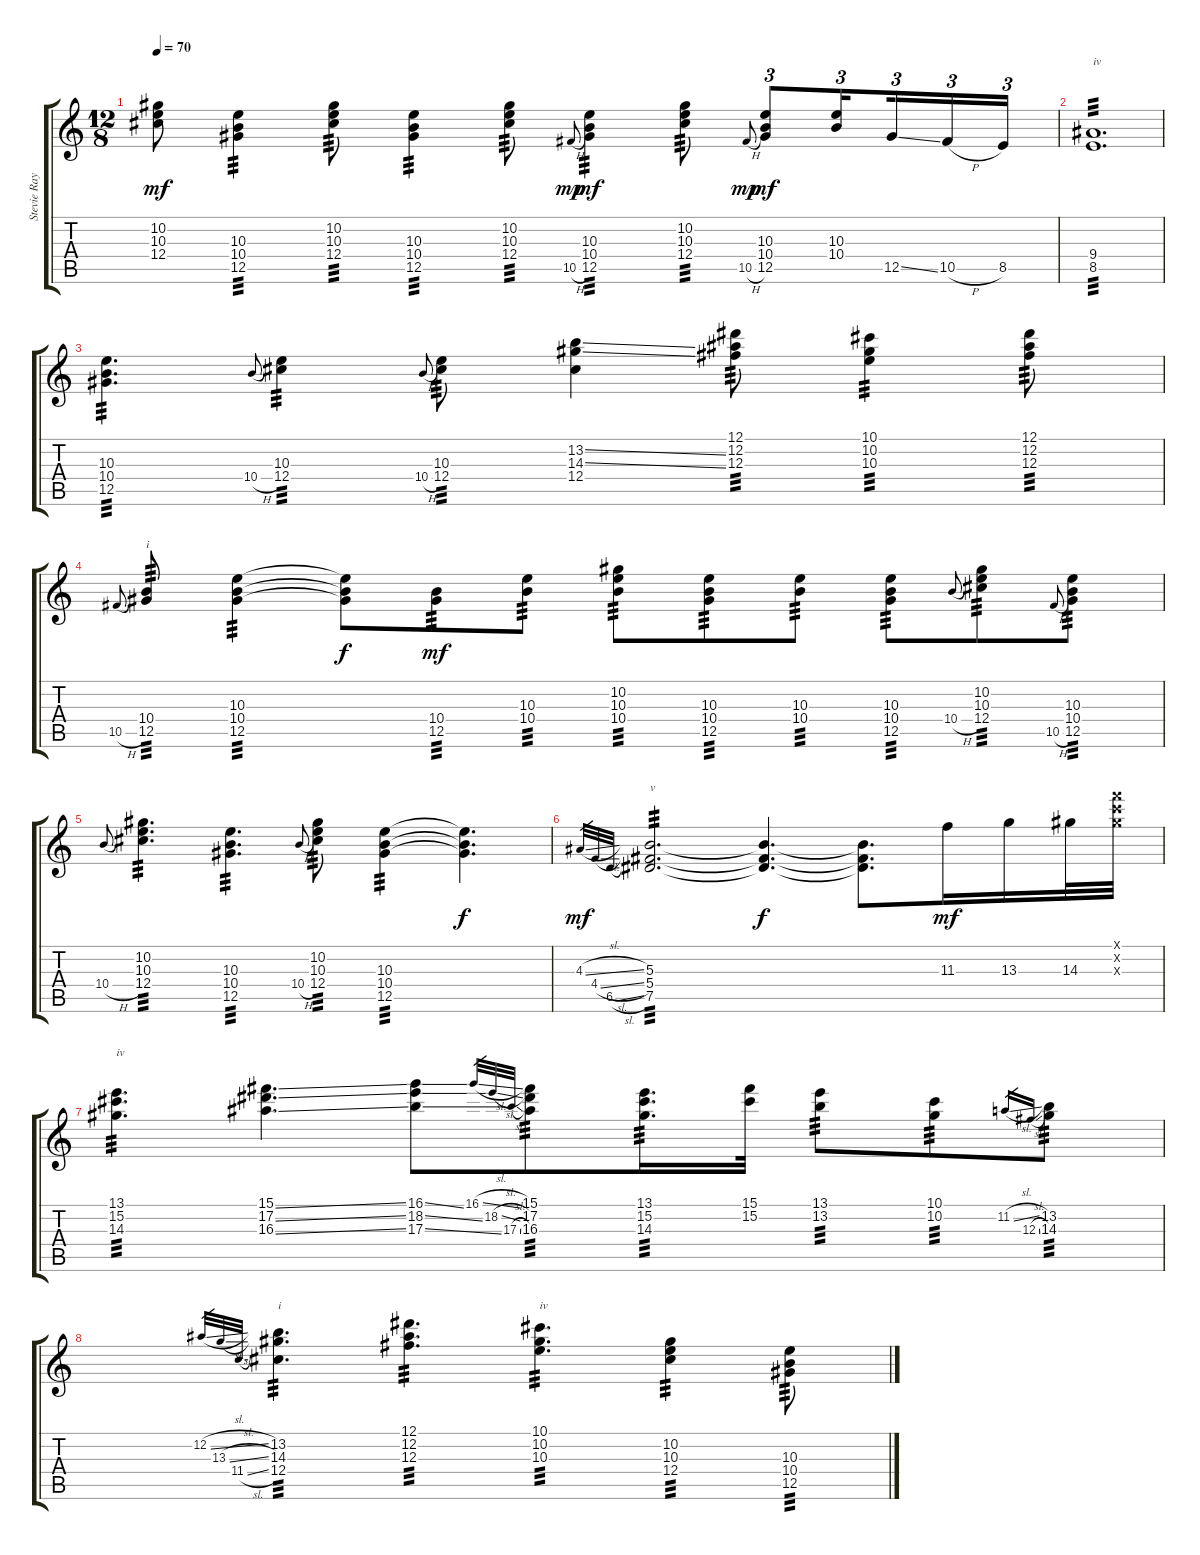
\track ("Stevie Ray Vaughan" "Stevie Ray") {instrument electricguitarjazz}
\staff {score tabs}
\tuning (Eb4 Bb3 Gb3 Db3 Ab2 Eb2) {hide}
\ts (12 8)
\tempo 70
\clef g2
\ks c
(10.2{t} 10.3{t} 12.4{t}).8{dy mf} (10.3 10.4 12.5).4{tp 3} (10.2 10.3 12.4).8{tp 3} (10.3 10.4 12.5).4{tp 3} (10.2 10.3 12.4).8{tp 3} 10.5{h}.8{gr onbeat dy mp} (10.3 10.4 12.5).4{tp 3 dy mf} (10.2 10.3 12.4).8{tp 3} 10.5{h}.8{gr onbeat dy mp} (10.3 10.4 12.5).8{tu (3 2) dy mf} (10.3 10.4).16{tu (3 2) beam splitsecondary} 12.5{ss}.16{tu (3 2)} 10.5{h}.16{tu (3 2)} 8.5.16{tu (3 2)} |
(9.4 8.5).1{d txt "iv" tp 3} |
(10.3 10.4 12.5).4{d tp 3} 10.4{h}.8{gr onbeat} (10.3 12.4).4{tp 3} 10.4{h}.8{gr onbeat} (10.3 12.4).8{tp 3} (13.2{ss} 14.3{ss} 12.4).4 (12.1 12.2 12.3).8{tp 3} (10.1 10.2 10.3).4{tp 3} (12.1 12.2 12.3).8{tp 3} |
10.5{h}.8{gr onbeat} (10.4 12.5).8{txt "i" tp 3} (10.3 10.4 12.5).4{tp 3} (10.3{t} 10.4{t} 12.5{t}).8{dy f} (10.4 12.5).8{tp 3 dy mf} (10.3 10.4).8{tp 3} (10.2 10.3 10.4).8{tp 3} (10.3 10.4 12.5).8{tp 3} (10.3 10.4).8{tp 3} (10.3 10.4 12.5).8{tp 3} 10.4{h}.8{gr onbeat} (10.2 10.3 12.4).8{tp 3} 10.5{h}.8{gr onbeat} (10.3 10.4 12.5).8{tp 3} |
10.4{h}.8{gr onbeat} (10.2 10.3 12.4).4{d tp 3} (10.3 10.4 12.5).4{d tp 3} 10.4{h}.8{gr onbeat} (10.2 10.3 12.4).8{tp 3} (10.3 10.4 12.5).4{tp 3} (10.3{t} 10.4{t} 12.5{t}).4{d dy f} |
4.3{sl}.32{gr dy mf} 4.4{sl}.32{gr} 6.5{sl}.32{gr} (5.3 5.4 7.5).2{d txt "v" tp 3} (5.3{t} 5.4{t} 7.5{t}).4{d dy f} (5.3{t} 5.4{t} 7.5{t}).8{d} 11.3.16{dy mf} 13.3.16 14.3.32 (14.1{x} 14.2{x} 14.3{x}).32 |
(13.1 15.2 14.3).4{d txt "iv" tp 3} (15.1{ss} 17.2{ss} 16.3{ss}).4{d} (16.1{ss} 18.2{ss} 17.3{ss}).8 16.1{sl}.32{gr} 18.2{sl}.32{gr} 17.3{sl}.32{gr} (15.1 17.2 16.3).8{tp 3} (13.1 15.2 14.3).16{d tp 3} (15.1 15.2).32 (13.1 13.2).8{tp 3} (10.1 10.2).8{tp 3} 11.2{sl}.16{gr} 12.3{sl}.16{gr} (13.2 14.3).8{tp 3} |
12.2{sl}.32{gr} 13.3{sl}.32{gr} 11.4{sl}.32{gr} (13.2 14.3 12.4).4{d txt "i" tp 3} (12.1 12.2 12.3).4{d tp 3} (10.1 10.2 10.3).4{d txt "iv" tp 3} (10.2 10.3 12.4).4{tp 3} (10.3 10.4 12.5).8{tp 3}
